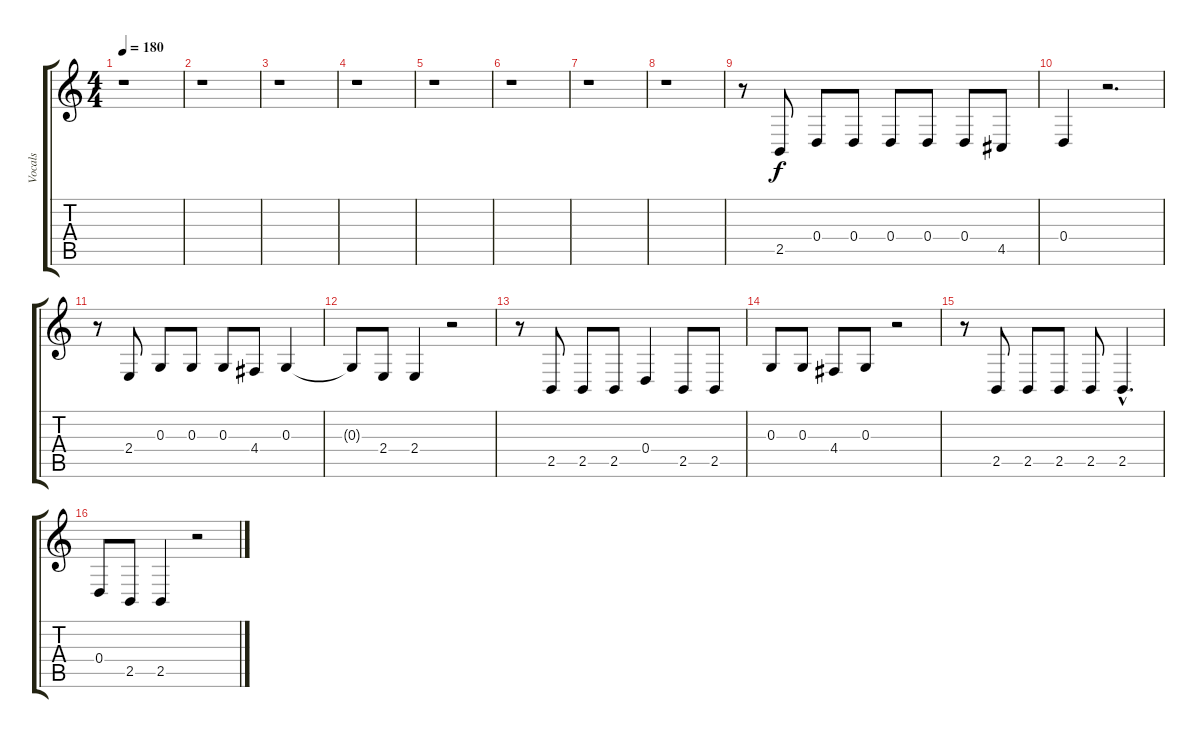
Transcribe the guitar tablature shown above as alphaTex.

\track ("Vocals" "Vocals") {instrument altosax}
\staff {score tabs}
\tuning (E4 B3 G3 D3 A2 E2) {hide}
\ts (4 4)
\tempo 180
\clef g2
\ks c
r.1{dy f} |
r.1 |
r.1 |
r.1 |
r.1 |
r.1 |
r.1 |
r.1 |
r.8 2.5.8 0.4.8 0.4.8 0.4.8 0.4.8 0.4.8 4.5.8 |
0.4.4 r.2{d} |
r.8 2.4.8 0.3.8 0.3.8 0.3.8 4.4.8 0.3.4 |
0.3{t}.8 2.4.8 2.4.4 r.2 |
r.8 2.5.8 2.5.8 2.5.8 0.4.4 2.5.8 2.5.8 |
0.3.8 0.3.8 4.4.8 0.3.8 r.2 |
r.8 2.5.8 2.5.8 2.5.8 2.5.8 2.5{hac}.4{d} |
0.4.8 2.5.8 2.5.4 r.2
